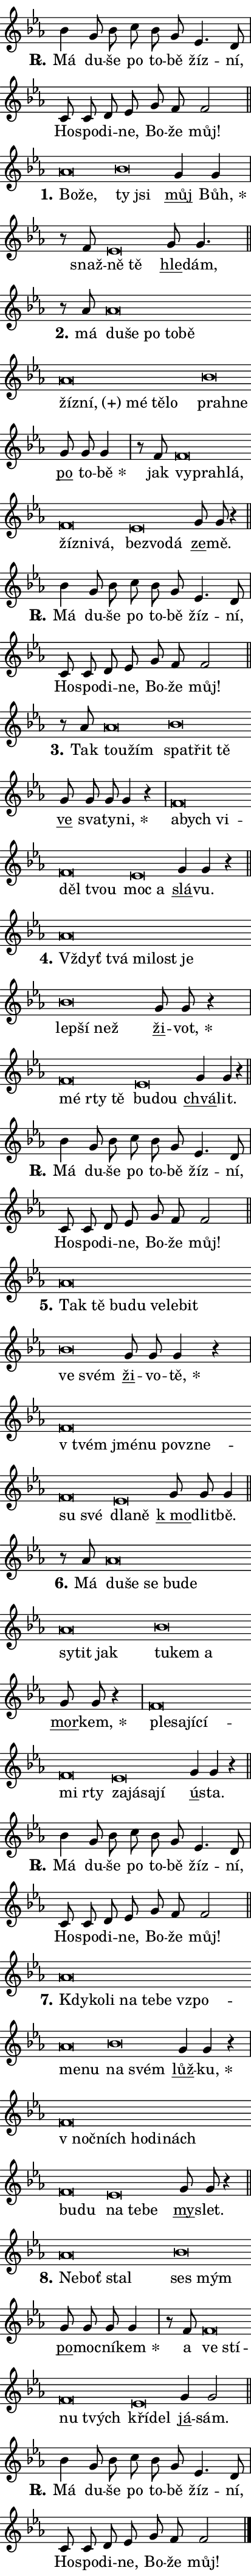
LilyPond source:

\version "2.22.1"
\header { tagline = "" }
\paper {
  indent = 0\cm
  top-margin = 0\cm
  right-margin = 0\cm
  bottom-margin = 0\cm
  left-margin = 0\cm
  paper-width = 7\cm
  page-breaking = #ly:one-page-breaking
  system-system-spacing.basic-distance = #11
  score-system-spacing.basic-distance = #11
  ragged-last = ##f
}


%% Author: Thomas Morley
%% https://lists.gnu.org/archive/html/lilypond-user/2020-05/msg00002.html
#(define (line-position grob)
"Returns position of @var[grob} in current system:
   @code{'start}, if at first time-step
   @code{'end}, if at last time-step
   @code{'middle} otherwise
"
  (let* ((col (ly:item-get-column grob))
         (ln (ly:grob-object col 'left-neighbor))
         (rn (ly:grob-object col 'right-neighbor))
         (col-to-check-left (if (ly:grob? ln) ln col))
         (col-to-check-right (if (ly:grob? rn) rn col))
         (break-dir-left
           (and
             (ly:grob-property col-to-check-left 'non-musical #f)
             (ly:item-break-dir col-to-check-left)))
         (break-dir-right
           (and
             (ly:grob-property col-to-check-right 'non-musical #f)
             (ly:item-break-dir col-to-check-right))))
        (cond ((eqv? 1 break-dir-left) 'start)
              ((eqv? -1 break-dir-right) 'end)
              (else 'middle))))

#(define (tranparent-at-line-position vctor)
  (lambda (grob)
  "Relying on @code{line-position} select the relevant enry from @var{vctor}.
Used to determine transparency,"
    (case (line-position grob)
      ((end) (not (vector-ref vctor 0)))
      ((middle) (not (vector-ref vctor 1)))
      ((start) (not (vector-ref vctor 2))))))

noteHeadBreakVisibility =
#(define-music-function (break-visibility)(vector?)
"Makes @code{NoteHead}s transparent relying on @var{break-visibility}"
#{
  \override NoteHead.transparent =
    #(tranparent-at-line-position break-visibility)
#})

#(define delete-ledgers-for-transparent-note-heads
  (lambda (grob)
    "Reads whether a @code{NoteHead} is transparent.
If so this @code{NoteHead} is removed from @code{'note-heads} from
@var{grob}, which is supposed to be @code{LedgerLineSpanner}.
As a result ledgers are not printed for this @code{NoteHead}"
    (let* ((nhds-array (ly:grob-object grob 'note-heads))
           (nhds-list
             (if (ly:grob-array? nhds-array)
                 (ly:grob-array->list nhds-array)
                 '()))
           ;; Relies on the transparent-property being done before
           ;; Staff.LedgerLineSpanner.after-line-breaking is executed.
           ;; This is fragile ...
           (to-keep
             (remove
               (lambda (nhd)
                 (ly:grob-property nhd 'transparent #f))
               nhds-list)))
      ;; TODO find a better method to iterate over grob-arrays, similiar
      ;; to filter/remove etc for lists
      ;; For now rebuilt from scratch
      (set! (ly:grob-object grob 'note-heads)  '())
      (for-each
        (lambda (nhd)
          (ly:pointer-group-interface::add-grob grob 'note-heads nhd))
        to-keep))))

hideNotes = {
  \noteHeadBreakVisibility #begin-of-line-visible
}
unHideNotes = {
  \noteHeadBreakVisibility #all-visible
}

% work-around for resetting accidentals
% https://lilypond.org/doc/v2.23/Documentation/notation/displaying-rhythms#unmetered-music
cadenzaMeasure = {
  \cadenzaOff
  \partial 1024 s1024
  \cadenzaOn
}

#(define-markup-command (accent layout props text) (markup?)
  "Underline accented syllable"
  (interpret-markup layout props
    #{\markup \override #'(offset . 4.3) \underline { #text }#}))

responsum = \markup \concat {
  "R" \hspace #-1.05 \path #0.1 #'((moveto 0 0.07) (lineto 0.9 0.8)) \hspace #0.05 "."
}

\layout {
    \context {
        \Staff
        \remove "Time_signature_engraver"
        \override LedgerLineSpanner.after-line-breaking = #delete-ledgers-for-transparent-note-heads
    }
    \context {
        \Voice {
            \override NoteHead.output-attributes = #'((class . "notehead"))
            \override Hairpin.height = #0.55
        }
    }
    \context {
        \Lyrics {
            \override StanzaNumber.output-attributes = #'((class . "stanzanumber"))
            \override LyricSpace.minimum-distance = #0.9
            \override LyricText.font-name = #"TeX Gyre Schola"
            \override LyricText.font-size = 1
            \override StanzaNumber.font-name = #"TeX Gyre Schola Bold"
            \override StanzaNumber.font-size = 1
        }
    }
}

% magnetic-lyrics.ily
%
%   written by
%     Jean Abou Samra <jean@abou-samra.fr>
%     Werner Lemberg <wl@gnu.org>
%
%   adapted by
%     Jiri Hon <jiri.hon@gmail.com>
%
% Version 2022-Apr-15

% https://www.mail-archive.com/lilypond-user@gnu.org/msg149350.html

#(define (Left_hyphen_pointer_engraver context)
   "Collect syllable-hyphen-syllable occurrences in lyrics and store
them in properties.  This engraver only looks to the left.  For
example, if the lyrics input is @code{foo -- bar}, it does the
following.

@itemize @bullet
@item
Set the @code{text} property of the @code{LyricHyphen} grob between
@q{foo} and @q{bar} to @code{foo}.

@item
Set the @code{left-hyphen} property of the @code{LyricText} grob with
text @q{foo} to the @code{LyricHyphen} grob between @q{foo} and
@q{bar}.
@end itemize

Use this auxiliary engraver in combination with the
@code{lyric-@/text::@/apply-@/magnetic-@/offset!} hook."
   (let ((hyphen #f)
         (text #f))
     (make-engraver
      (acknowledgers
       ((lyric-syllable-interface engraver grob source-engraver)
        (set! text grob)))
      (end-acknowledgers
       ((lyric-hyphen-interface engraver grob source-engraver)
        ;(when (not (grob::has-interface grob 'lyric-space-interface))
          (set! hyphen grob)));)
      ((stop-translation-timestep engraver)
       (when (and text hyphen)
         (ly:grob-set-object! text 'left-hyphen hyphen))
       (set! text #f)
       (set! hyphen #f)))))

#(define (lyric-text::apply-magnetic-offset! grob)
   "If the space between two syllables is less than the value in
property @code{LyricText@/.details@/.squash-threshold}, move the right
syllable to the left so that it gets concatenated with the left
syllable.

Use this function as a hook for
@code{LyricText@/.after-@/line-@/breaking} if the
@code{Left_@/hyphen_@/pointer_@/engraver} is active."
   (let ((hyphen (ly:grob-object grob 'left-hyphen #f)))
     (when hyphen
       (let ((left-text (ly:spanner-bound hyphen LEFT)))
         (when (grob::has-interface left-text 'lyric-syllable-interface)
           (let* ((common (ly:grob-common-refpoint grob left-text X))
                  (this-x-ext (ly:grob-extent grob common X))
                  (left-x-ext
                   (begin
                     ;; Trigger magnetism for left-text.
                     (ly:grob-property left-text 'after-line-breaking)
                     (ly:grob-extent left-text common X)))
                  ;; `delta` is the gap width between two syllables.
                  (delta (- (interval-start this-x-ext)
                            (interval-end left-x-ext)))
                  (details (ly:grob-property grob 'details))
                  (threshold (assoc-get 'squash-threshold details 0.2)))
             (when (< delta threshold)
               (let* (;; We have to manipulate the input text so that
                      ;; ligatures crossing syllable boundaries are not
                      ;; disabled.  For languages based on the Latin
                      ;; script this is essentially a beautification.
                      ;; However, for non-Western scripts it can be a
                      ;; necessity.
                      (lt (ly:grob-property left-text 'text))
                      (rt (ly:grob-property grob 'text))
                      (is-space (grob::has-interface hyphen 'lyric-space-interface))
                      (space (if is-space " " ""))
                      (space-markup (grob-interpret-markup grob " "))
                      (space-size (interval-length (ly:stencil-extent space-markup X)))
                      (extra-delta (if is-space space-size 0))
                      ;; Append new syllable.
                      (ltrt-space (if (and (string? lt) (string? rt))
                                (string-append lt space rt)
                                (make-concat-markup (list lt space rt))))
                      ;; Right-align `ltrt` to the right side.
                      (ltrt-space-markup (grob-interpret-markup
                               grob
                               (make-translate-markup
                                (cons (interval-length this-x-ext) 0)
                                (make-right-align-markup ltrt-space)))))
                 (begin
                   ;; Don't print `left-text`.
                   (ly:grob-set-property! left-text 'stencil #f)
                   ;; Set text and stencil (which holds all collected
                   ;; syllables so far) and shift it to the left.
                   (ly:grob-set-property! grob 'text ltrt-space)
                   (ly:grob-set-property! grob 'stencil ltrt-space-markup)
                   (ly:grob-translate-axis! grob (- (- delta extra-delta)) X))))))))))


#(define (lyric-hyphen::displace-bounds-first grob)
   ;; Make very sure this callback isn't triggered too early.
   (let ((left (ly:spanner-bound grob LEFT))
         (right (ly:spanner-bound grob RIGHT)))
     (ly:grob-property left 'after-line-breaking)
     (ly:grob-property right 'after-line-breaking)
     (ly:lyric-hyphen::print grob)))

squashThreshold = #0.4

\layout {
  \context {
    \Lyrics
    \consists #Left_hyphen_pointer_engraver
    \override LyricText.after-line-breaking =
      #lyric-text::apply-magnetic-offset!
    \override LyricHyphen.stencil = #lyric-hyphen::displace-bounds-first
    \override LyricText.details.squash-threshold = \squashThreshold
    \override LyricHyphen.minimum-distance = 0
    \override LyricHyphen.minimum-length = \squashThreshold
  }
}

squash = \override LyricText.details.squash-threshold = 9999
unSquash = \override LyricText.details.squash-threshold = \squashThreshold

left = \override LyricText.self-alignment-X = #LEFT
unLeft = \revert LyricText.self-alignment-X

starOffset = #(lambda (grob) 
                (let ((x_offset (ly:self-alignment-interface::aligned-on-x-parent grob)))
                  (if (= x_offset 0) 0 (+ x_offset 1.2))))

star = #(define-music-function (syllable)(string?)
"Append star separator at the end of a syllable"
#{
  \once \override LyricText.X-offset = #starOffset
  \lyricmode { \markup {
    #syllable
    \override #'((font-name . "TeX Gyre Schola Bold")) \hspace #0.2 \lower #0.65 \larger "*"
  } }
#})

starAccent = #(define-music-function (syllable)(string?)
"Append star separator at the end of a syllable and make accent"
#{
  \once \override LyricText.X-offset = #starOffset
  \lyricmode { \markup {
    \accent #syllable
    \override #'((font-name . "TeX Gyre Schola Bold")) \hspace #0.2 \lower #0.65 \larger "*"
  } }
#})

breath = #(define-music-function (syllable)(string?)
"Append breathing indicator at the end of a syllable"
#{
  \lyricmode { \markup { #syllable "+" } }
#})

optionalBreath = #(define-music-function (syllable)(string?)
"Append optional breathing indicator at the end of a syllable"
#{
  \lyricmode { \markup { #syllable "(+)" } }
#})


\score {
    <<
        \new Voice = "melody" { \cadenzaOn \key es \major \relative { bes'4 g8 bes c bes g es4. d8 \cadenzaMeasure \bar "|" c8 c d es g f f2 \cadenzaMeasure \bar "||" \break }
\relative { as'\breve*1/16 \hideNotes \breve*1/16 \bar "" \unHideNotes bes\breve*1/16 \hideNotes \breve*1/16 \bar "" \unHideNotes \bar "" g4 g \cadenzaMeasure \bar "|" r8 f es\breve*1/16 \hideNotes \breve*1/16 \bar "" \unHideNotes \bar "" g8 g4. \cadenzaMeasure \bar "||" \break }
\relative { r8 as'8 as\breve*1/16 \hideNotes \breve*1/16 \bar "" \breve*1/16 \bar "" \breve*1/16 \bar "" \breve*1/16 \bar "" \breve*1/16 \bar "" \breve*1/16 \bar "" \breve*1/16 \bar "" \breve*1/16 \breve*1/16 \bar "" \unHideNotes bes\breve*1/16 \hideNotes \breve*1/16 \bar "" \unHideNotes \bar "" g8 g g4 \cadenzaMeasure \bar "|" r8 f8 f\breve*1/16 \hideNotes \breve*1/16 \bar "" \breve*1/16 \bar "" \breve*1/16 \bar "" \breve*1/16 \breve*1/16 \bar "" \unHideNotes es\breve*1/16 \hideNotes \breve*1/16 \breve*1/16 \bar "" \unHideNotes \bar "" g8 g r4 \cadenzaMeasure \bar "||" \break }
\relative { bes'4 g8 bes c bes g es4. d8 \cadenzaMeasure \bar "|" c8 c d es g f f2 \cadenzaMeasure \bar "||" \break }
\relative { r8 as'8 as\breve*1/16 \hideNotes \breve*1/16 \bar "" \unHideNotes bes\breve*1/16 \hideNotes \breve*1/16 \breve*1/16 \bar "" \unHideNotes \bar "" g8 g g g4 r \cadenzaMeasure \bar "|" f\breve*1/16 \hideNotes \breve*1/16 \bar "" \breve*1/16 \bar "" \breve*1/16 \breve*1/16 \bar "" \unHideNotes es\breve*1/16 \hideNotes \breve*1/16 \bar "" \unHideNotes \bar "" g4 g r \cadenzaMeasure \bar "||" \break }
\relative { as'\breve*1/16 \hideNotes \breve*1/16 \bar "" \breve*1/16 \bar "" \breve*1/16 \breve*1/16 \bar "" \unHideNotes bes\breve*1/16 \hideNotes \breve*1/16 \breve*1/16 \bar "" \unHideNotes \bar "" g8 g r4 \cadenzaMeasure \bar "|" f\breve*1/16 \hideNotes \breve*1/16 \breve*1/16 \bar "" \unHideNotes es\breve*1/16 \hideNotes \breve*1/16 \bar "" \unHideNotes \bar "" g4 g r \cadenzaMeasure \bar "||" \break }
\relative { bes'4 g8 bes c bes g es4. d8 \cadenzaMeasure \bar "|" c8 c d es g f f2 \cadenzaMeasure \bar "||" \break }
\relative { as'\breve*1/16 \hideNotes \breve*1/16 \bar "" \breve*1/16 \bar "" \breve*1/16 \bar "" \breve*1/16 \bar "" \breve*1/16 \breve*1/16 \bar "" \unHideNotes bes\breve*1/16 \hideNotes \breve*1/16 \bar "" \unHideNotes \bar "" g8 g g4 r \cadenzaMeasure \bar "|" f\breve*1/16 \hideNotes \breve*1/16 \bar "" \breve*1/16 \bar "" \breve*1/16 \bar "" \breve*1/16 \bar "" \breve*1/16 \breve*1/16 \bar "" \unHideNotes es\breve*1/16 \hideNotes \breve*1/16 \bar "" \unHideNotes \bar "" g8 g g4 \cadenzaMeasure \bar "||" \break }
\relative { r8 as'8 as\breve*1/16 \hideNotes \breve*1/16 \bar "" \breve*1/16 \bar "" \breve*1/16 \bar "" \breve*1/16 \bar "" \breve*1/16 \bar "" \breve*1/16 \breve*1/16 \bar "" \unHideNotes bes\breve*1/16 \hideNotes \breve*1/16 \breve*1/16 \bar "" \unHideNotes \bar "" g8 g r4 \cadenzaMeasure \bar "|" f\breve*1/16 \hideNotes \breve*1/16 \bar "" \breve*1/16 \bar "" \breve*1/16 \bar "" \breve*1/16 \breve*1/16 \bar "" \unHideNotes es\breve*1/16 \hideNotes \breve*1/16 \bar "" \breve*1/16 \breve*1/16 \bar "" \unHideNotes \bar "" g4 g r \cadenzaMeasure \bar "||" \break }
\relative { bes'4 g8 bes c bes g es4. d8 \cadenzaMeasure \bar "|" c8 c d es g f f2 \cadenzaMeasure \bar "||" \break }
\relative { as'\breve*1/16 \hideNotes \breve*1/16 \bar "" \breve*1/16 \bar "" \breve*1/16 \bar "" \breve*1/16 \bar "" \breve*1/16 \bar "" \breve*1/16 \bar "" \breve*1/16 \breve*1/16 \bar "" \unHideNotes bes\breve*1/16 \hideNotes \breve*1/16 \bar "" \unHideNotes \bar "" g4 g r \cadenzaMeasure \bar "|" f\breve*1/16 \hideNotes \breve*1/16 \bar "" \breve*1/16 \bar "" \breve*1/16 \bar "" \breve*1/16 \bar "" \breve*1/16 \breve*1/16 \bar "" \unHideNotes es\breve*1/16 \hideNotes \breve*1/16 \breve*1/16 \bar "" \unHideNotes \bar "" g8 g r4 \cadenzaMeasure \bar "||" \break }
\relative { as'\breve*1/16 \hideNotes \breve*1/16 \breve*1/16 \bar "" \unHideNotes bes\breve*1/16 \hideNotes \breve*1/16 \bar "" \unHideNotes \bar "" g8 g g g4 \cadenzaMeasure \bar "|" r8 f8 f\breve*1/16 \hideNotes \breve*1/16 \bar "" \breve*1/16 \breve*1/16 \bar "" \unHideNotes es\breve*1/16 \hideNotes \breve*1/16 \bar "" \unHideNotes \bar "" g4 g2 \cadenzaMeasure \bar "||" \break }
\relative { bes'4 g8 bes c bes g es4. d8 \cadenzaMeasure \bar "|" c8 c d es g f f2 \cadenzaMeasure \bar "||" \break } \bar "|." }
        \new Lyrics \lyricsto "melody" { \lyricmode { \set stanza = \responsum
Má du -- še po to -- bě žíz -- ní, Ho -- spo -- di -- ne, Bo -- že můj!
\set stanza = "1."
\left Bo -- \squash že, \left \unLeft \unSquash ty \squash jsi \unLeft \unSquash \markup \accent můj \star Bůh, snaž -- \left ně \squash tě \unLeft \unSquash \markup \accent hle -- dám,
\set stanza = "2."
má \left du -- \squash še po to -- bě žíz -- \optionalBreath ní, mé tě -- lo \left \unLeft \unSquash pra -- \squash hne \unLeft \unSquash \markup \accent po to -- \star bě jak \left vy -- \squash pra -- hlá, žíz -- ni -- vá, \left \unLeft \unSquash bez -- \squash vo -- dá \unLeft \unSquash \markup \accent ze -- mě.
\set stanza = \responsum
Má du -- še po to -- bě žíz -- ní, Ho -- spo -- di -- ne, Bo -- že můj!
\set stanza = "3."
Tak \left tou -- \squash žím \left \unLeft \unSquash spa -- \squash třit tě \unLeft \unSquash \markup \accent ve sva -- ty -- \star ni, \left a -- \squash bych vi -- děl tvou \left \unLeft \unSquash moc \squash a \unLeft \unSquash \markup \accent slá -- vu.
\set stanza = "4."
\left Vždyť \squash tvá mi -- lost je \left \unLeft \unSquash lep -- \squash ší než \unLeft \unSquash \markup \accent ži -- \star vot, \left mé \squash rty tě \left \unLeft \unSquash bu -- \squash dou \unLeft \unSquash \markup \accent chvá -- lit.
\set stanza = \responsum
Má du -- še po to -- bě žíz -- ní, Ho -- spo -- di -- ne, Bo -- že můj!
\set stanza = "5."
\left Tak \squash tě bu -- du ve -- le -- bit \left \unLeft \unSquash ve \squash svém \unLeft \unSquash \markup \accent ži -- vo -- \star tě, \left "v tvém" \squash jmé -- nu po -- vzne -- su své \left \unLeft \unSquash dla -- \squash ně \unLeft \unSquash \markup \accent "k mo" -- dlit -- bě.
\set stanza = "6."
Má \left du -- \squash še se bu -- de sy -- tit jak \left \unLeft \unSquash tu -- \squash kem a \unLeft \unSquash \markup \accent mor -- \star kem, \left ple -- \squash sa -- jí -- cí -- mi rty \left \unLeft \unSquash za -- \squash já -- sa -- jí \unLeft \unSquash \markup \accent ú -- sta.
\set stanza = \responsum
Má du -- še po to -- bě žíz -- ní, Ho -- spo -- di -- ne, Bo -- že můj!
\set stanza = "7."
\left Kdy -- \squash ko -- li na te -- be vzpo -- me -- nu \left \unLeft \unSquash na \squash svém \unLeft \unSquash \markup \accent lůž -- \star ku, \left "v noč" -- \squash ních ho -- di -- nách bu -- du \left \unLeft \unSquash na \squash te -- be \unLeft \unSquash \markup \accent my -- slet.
\set stanza = "8."
\left Ne -- \squash boť stal \left \unLeft \unSquash ses \squash mým \unLeft \unSquash \markup \accent po -- moc -- ní -- \star kem a \left ve \squash stí -- nu tvých \left \unLeft \unSquash kří -- \squash del \unLeft \unSquash \markup \accent já -- sám.
\set stanza = \responsum
Má du -- še po to -- bě žíz -- ní, Ho -- spo -- di -- ne, Bo -- že můj! } }
    >>
    \layout {}
}
